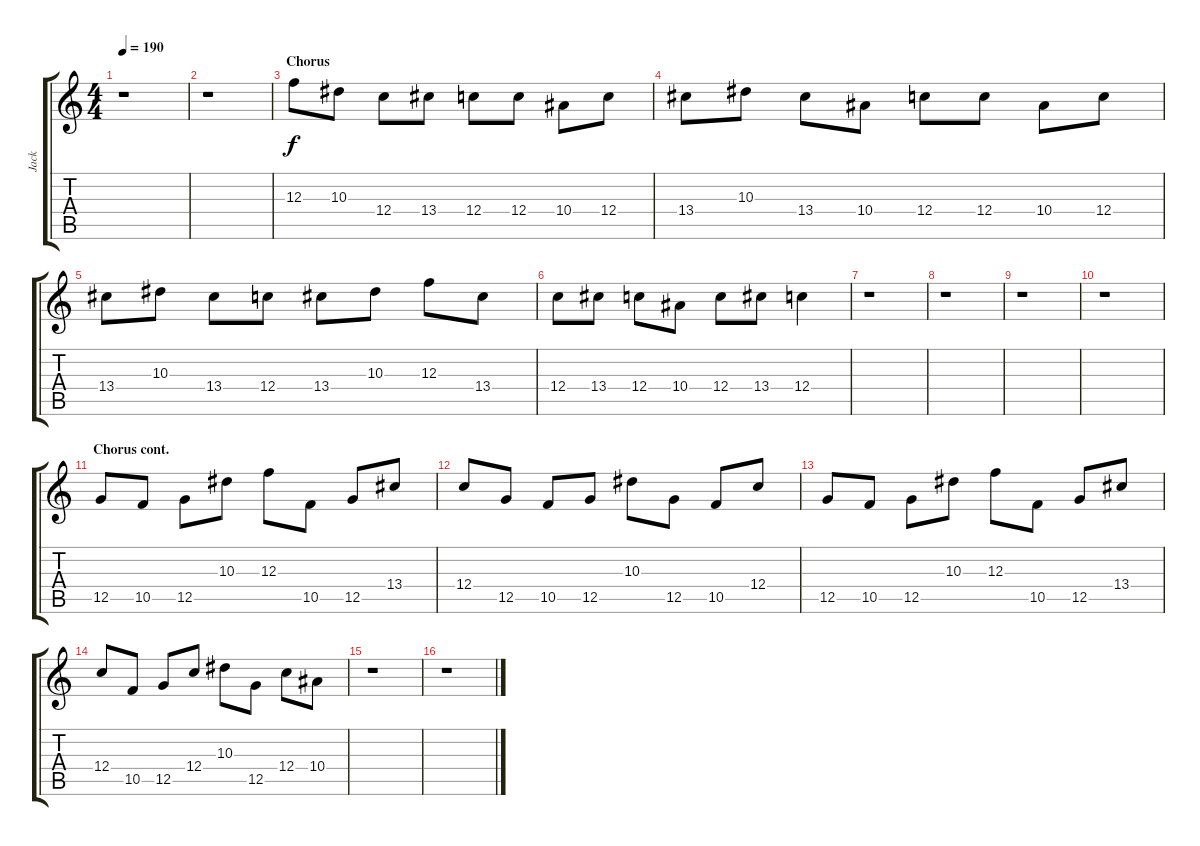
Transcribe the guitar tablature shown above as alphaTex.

\track ("Jack" "Jack") {instrument overdrivenguitar}
\staff {score tabs}
\tuning (D4 A3 F3 C3 G2 C2) {hide}
\ts (4 4)
\tempo 190
\clef g2
\ks aminor
r.1{dy f} |
r.1 |
\section ("" "Chorus")
12.3.8 10.3.8 12.4.8 13.4.8 12.4.8 12.4.8 10.4.8 12.4.8 |
13.4.8 10.3.8 13.4.8 10.4.8 12.4.8 12.4.8 10.4.8 12.4.8 |
13.4.8 10.3.8 13.4.8 12.4.8 13.4.8 10.3.8 12.3.8 13.4.8 |
12.4.8 13.4.8 12.4.8 10.4.8 12.4.8 13.4.8 12.4.4 |
r.1 |
r.1 |
r.1 |
r.1 |
\section ("" "Chorus cont.")
12.5.8 10.5.8 12.5.8 10.3.8 12.3.8 10.5.8 12.5.8 13.4.8 |
12.4.8 12.5.8 10.5.8 12.5.8 10.3.8 12.5.8 10.5.8 12.4.8 |
12.5.8 10.5.8 12.5.8 10.3.8 12.3.8 10.5.8 12.5.8 13.4.8 |
12.4.8 10.5.8 12.5.8 12.4.8 10.3.8 12.5.8 12.4.8 10.4.8 |
r.1 |
r.1
